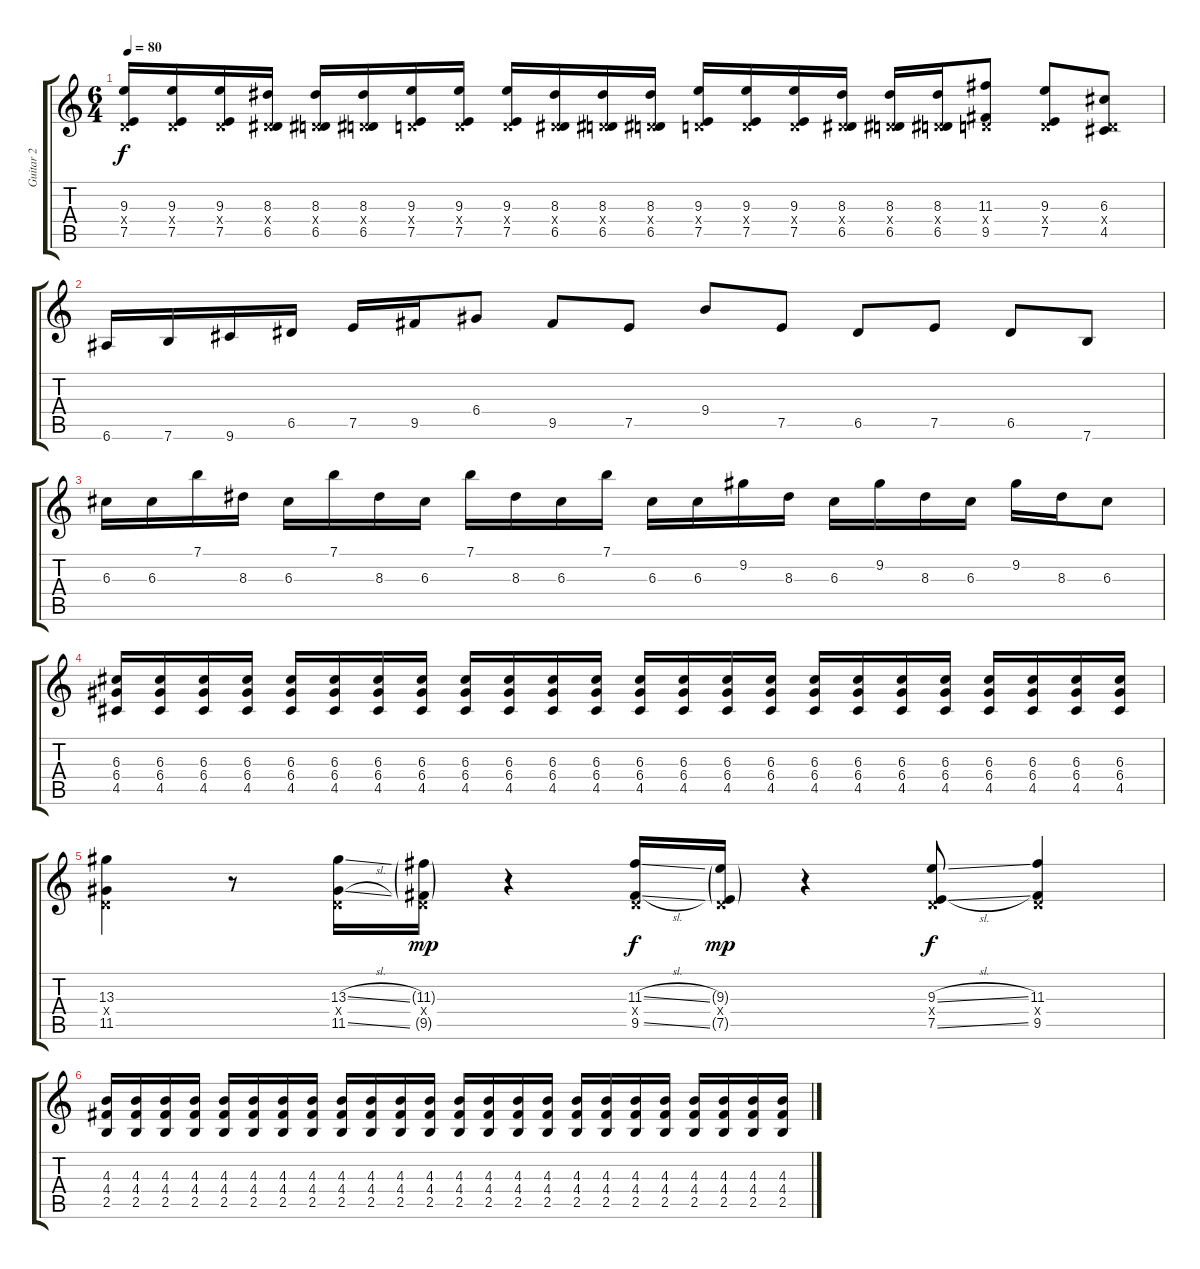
\track ("Guitar 2" "Guitar 2") {instrument distortionguitar}
\staff {score tabs}
\tuning (E4 B3 G3 D3 A2 E2) {hide}
\ts (6 4)
\tempo 80
\clef g2
\ks c
(9.3 0.4{x} 7.5).16{dy f} (9.3 0.4{x} 7.5).16 (9.3 0.4{x} 7.5).16 (8.3 0.4{x} 6.5).16 (8.3 0.4{x} 6.5).16 (8.3 0.4{x} 6.5).16 (9.3 0.4{x} 7.5).16 (9.3 0.4{x} 7.5).16 (9.3 0.4{x} 7.5).16 (8.3 0.4{x} 6.5).16 (8.3 0.4{x} 6.5).16 (8.3 0.4{x} 6.5).16 (9.3 0.4{x} 7.5).16 (9.3 0.4{x} 7.5).16 (9.3 0.4{x} 7.5).16 (8.3 0.4{x} 6.5).16 (8.3 0.4{x} 6.5).16 (8.3 0.4{x} 6.5).16 (11.3 0.4{x} 9.5).8 (9.3 0.4{x} 7.5).8 (6.3 0.4{x} 4.5).8 |
6.6.16 7.6.16 9.6.16 6.5.16 7.5.16 9.5.16 6.4.8 9.5.8 7.5.8 9.4.8 7.5.8 6.5.8 7.5.8 6.5.8 7.6.8 |
6.3.16 6.3.16 7.1.16 8.3.16 6.3.16 7.1.16 8.3.16 6.3.16 7.1.16 8.3.16 6.3.16 7.1.16 6.3.16 6.3.16 9.2.16 8.3.16 6.3.16 9.2.16 8.3.16 6.3.16 9.2.16 8.3.16 6.3.8 |
(6.3 6.4 4.5).16 (6.3 6.4 4.5).16 (6.3 6.4 4.5).16 (6.3 6.4 4.5).16 (6.3 6.4 4.5).16 (6.3 6.4 4.5).16 (6.3 6.4 4.5).16 (6.3 6.4 4.5).16 (6.3 6.4 4.5).16 (6.3 6.4 4.5).16 (6.3 6.4 4.5).16 (6.3 6.4 4.5).16 (6.3 6.4 4.5).16 (6.3 6.4 4.5).16 (6.3 6.4 4.5).16 (6.3 6.4 4.5).16 (6.3 6.4 4.5).16 (6.3 6.4 4.5).16 (6.3 6.4 4.5).16 (6.3 6.4 4.5).16 (6.3 6.4 4.5).16 (6.3 6.4 4.5).16 (6.3 6.4 4.5).16 (6.3 6.4 4.5).16 |
(13.3 0.4{x} 11.5).4 r.8 (13.3{sl} 0.4{x} 11.5{sl}).16 (11.3{g} 0.4{x} 9.5{g}).16{dy mp} r.4 (11.3{sl} 0.4{x} 9.5{sl}).16{dy f} (9.3{g} 0.4{x} 7.5{g}).16{dy mp} r.4 (9.3{sl} 0.4{x} 7.5{sl}).8{dy f} (11.3 0.4{x} 9.5).4 |
(4.3 4.4 2.5).16 (4.3 4.4 2.5).16 (4.3 4.4 2.5).16 (4.3 4.4 2.5).16 (4.3 4.4 2.5).16 (4.3 4.4 2.5).16 (4.3 4.4 2.5).16 (4.3 4.4 2.5).16 (4.3 4.4 2.5).16 (4.3 4.4 2.5).16 (4.3 4.4 2.5).16 (4.3 4.4 2.5).16 (4.3 4.4 2.5).16 (4.3 4.4 2.5).16 (4.3 4.4 2.5).16 (4.3 4.4 2.5).16 (4.3 4.4 2.5).16 (4.3 4.4 2.5).16 (4.3 4.4 2.5).16 (4.3 4.4 2.5).16 (4.3 4.4 2.5).16 (4.3 4.4 2.5).16 (4.3 4.4 2.5).16 (4.3 4.4 2.5).16
